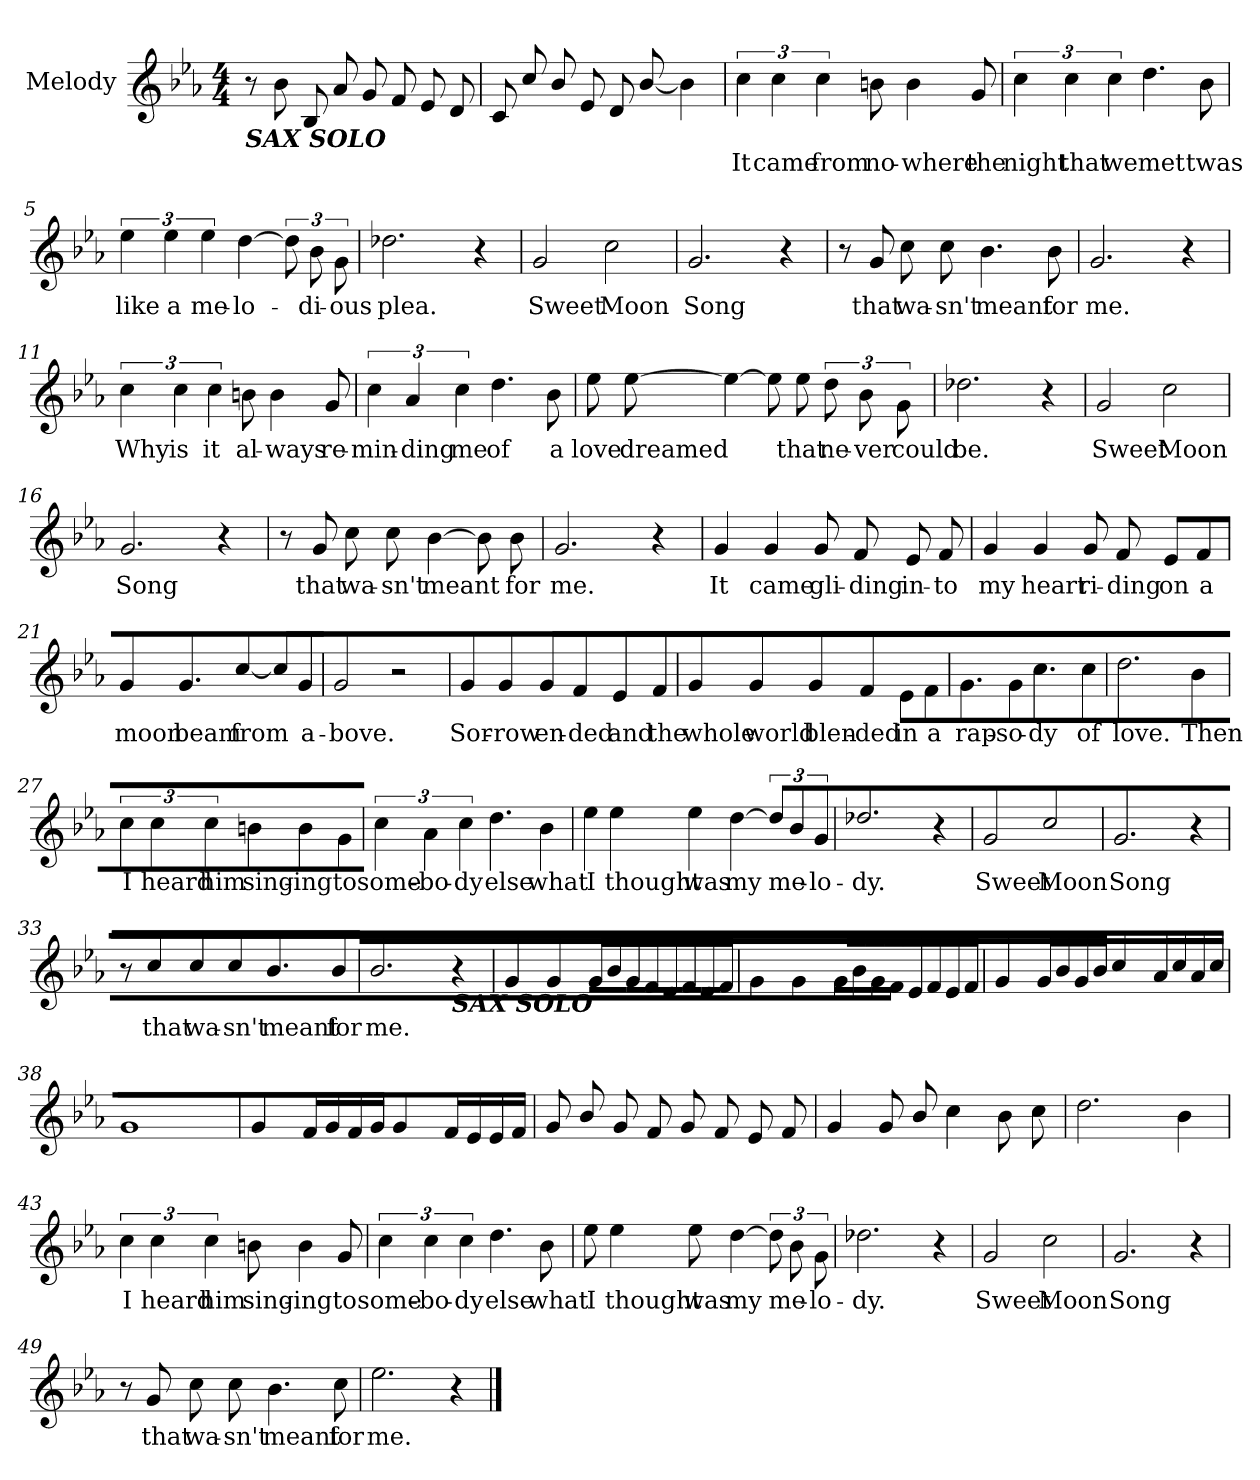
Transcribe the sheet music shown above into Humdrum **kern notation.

**kern	**text
*part1	*part1
*staff1	*staff1
*I"Melody	*
*clefG2	*
*k[b-e-a-]	*
*M4/4	*
=1	=1
!LO:TX:b:Bi:t=SAX SOLO	!
8r	.
8b-\	.
8B-/L	.
8a-/	.
8g/L	.
8f/	.
8e-/L	.
8d/	.
=2	=2
8c/L	.
8cc/	.
8b-/L	.
8e-/	.
8d/L	.
[>8b-/	.
4b-\]	.
=3	=3
6cc\	It
6cc\	came
6cc\	from
8bn\	no-
4b\	where
8g/	the
!!LO:LB:g=z
=4	=4
6cc\	night
6cc\	that
6cc\	we
4.dd\	met
8b-\	twas
=5	=5
6ee-\	like
6ee-\	a
6ee-\	me-
[>4dd\	lo-
12dd\L]	.
12b-\	di-
12g\	ous
=6	=6
2.dd-X\	plea.
4r	.
=7	=7
2g/	Sweet
2cc\	Moon
=8	=8
2.g/	Song
4r	.
!!LO:LB:g=z
=9	=9
8r	.
8g/	that
8cc\L	wa-
8cc\	sn't
4.b-\	meant
8b-\	for
=10	=10
2.g/	me.
4r	.
=11	=11
6cc\	Why
6cc\	is
6cc\	it
8bn\	al-
4b\	ways
8g/	re-
!!LO:LB:g=z
=12	=12
6cc\	min-
6a-/	ding
6cc\	me
4.dd\	of
8b-\	a
=13	=13
8ee-\L	love
[>8ee-\	dreamed
4ee-\_>	.
8ee-\L]	.
8ee-\	that
12dd\L	ne-
12b-\	ver
12g\	could
=14	=14
2.dd-X\	be.
4r	.
=15	=15
2g/	Sweet
2cc\	Moon
!!LO:LB:g=z
=16	=16
2.g/	Song
4r	.
=17	=17
8r	.
8g/	that
8cc\L	wa-
8cc\	sn't
[>4b-\	meant
8b-\L]	.
8b-\	for
=18	=18
2.g/	me.
4r	.
=19	=19
4g/	It
4g/	came
8g/L	gli-
8f/	ding
8e-/L	in-
8f/	to
!!LO:LB:g=z
=20	=20
4g/	my
4g/	heart
8g/L	ri-
8f/	ding
8e-/L	on
8f/	a
=21	=21
8g/	moon
4.g/	beam
[>4cc\	from
8cc/L]	.
8g/	a-
=22	=22
2g/	bove.
2r	.
=23	=23
4g/	Sor-
4g/	row
8g/L	en-
8f/	ded
8e-/L	and
8f/	the
!!LO:LB:g=z
=24	=24
4g/	whole
4g/	world
8g/L	blen-
8f/	ded
8e-/L	in
8f/	a
=25	=25
4.g/	rap-
8g/	so-
4.cc\	dy
8cc\	of
=26	=26
2.dd\	love.
4b-\	Then
=27	=27
6cc\	I
6cc\	heard
6cc\	him
8bn\	sing-
4b\	ing
8g/	to
!!LO:LB:g=z
=28	=28
6cc\	some-
6a-/	bo-
6cc\	dy
4.dd\	else
8b-\	what
=29	=29
8ee-\	I
4ee-\	thought
8ee-\	was
[>4dd\	my
12dd\L]	.
12b-\	me-
12g\	lo-
=30	=30
2.dd-X\	dy.
4r	.
=31	=31
2g/	Sweet
2cc\	Moon
=32	=32
2.g/	Song
4r	.
!!LO:PB:g=z
=33	=33
8r	.
8cc\	that
8cc\L	wa-
8cc\	sn't
4.b-\	meant
8b-\	for
=34	=34
2.b-\	me.
!LO:TX:b:Bi:t=SAX SOLO	!
4r	.
=35	=35
4g/	.
4g/	.
16g/LL	.
16b-/J	.
16g/J	.
16f/J	.
16e-/LL	.
16f/J	.
16e-/J	.
16f/J	.
=36	=36
4g/	.
4g/	.
16g/LL	.
16b-/J	.
16g/J	.
16f/J	.
16e-/LL	.
16f/J	.
16e-/J	.
16f/J	.
!!LO:LB:g=z
=37	=37
4g/	.
16g/LL	.
16b-/J	.
16g/J	.
16b-/J	.
4cc\	.
16a-\LL	.
16cc\J	.
16a-\J	.
16cc\J	.
=38	=38
1g	.
=39	=39
4g/	.
16f/LL	.
16g/J	.
16f/J	.
16g/J	.
4g/	.
16f/LL	.
16e-/J	.
16e-/J	.
16f/J	.
=40	=40
8g/L	.
8b-/	.
8g/L	.
8f/	.
8g/L	.
8f/	.
8e-/L	.
8f/	.
!!LO:LB:g=z
=41	=41
4g/	.
8g/L	.
8b-/	.
4cc\	.
8b-\L	.
8cc\	.
=42	=42
2.dd\	.
4b-\	.
=43	=43
6cc\	I
6cc\	heard
6cc\	him
8bn\	sing-
4b\	ing
8g/	to
=44	=44
6cc\	some-
6cc\	bo-
6cc\	dy
4.dd\	else
8b-\	what
!!LO:LB:g=z
=45	=45
8ee-\	I
4ee-\	thought
8ee-\	was
[>4dd\	my
12dd\L]	.
12b-\	me-
12g\	lo-
=46	=46
2.dd-X\	dy.
4r	.
=47	=47
2g/	Sweet
2cc\	Moon
=48	=48
2.g/	Song
4r	.
!!LO:LB:g=z
=49	=49
8r	.
8g/	that
8cc\L	wa-
8cc\	sn't
4.b-\	meant
8cc\	for
=50	=50
2.ee-\	me.
4r	.
==	==
*-	*-
